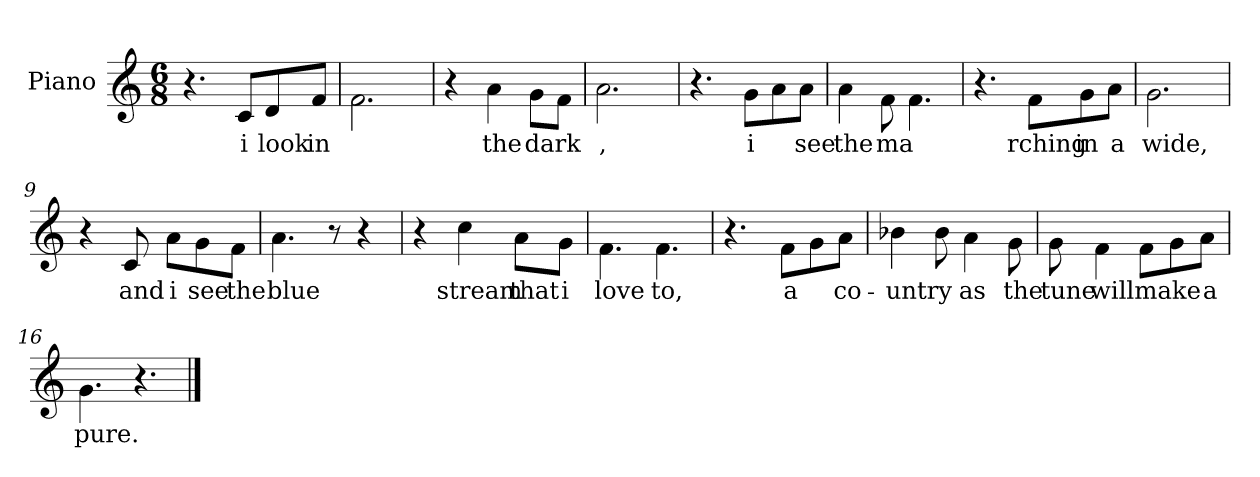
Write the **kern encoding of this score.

**kern	**text
*part1	*part1
*staff1	*staff1
*I"Piano	*
*I'Pno.	*
*clefG2	*
*k[]	*
*M6/8	*
=1	=1
4.r	.
8c/L	i
8d/	look
8f/J	in
=2	=2
2.f\	--
=3	=3
4r	.
4a\	the
8g\L	dark
8f\J	.
=4	=4
2.a\	-,
=5	=5
4.r	.
8g\L	i
8a\	--
8a\J	see
=6	=6
4a\	the
8f\	ma-
4.f\	--
=7	=7
4.r	.
8f\L	-rching
8g\	in
8a\J	a
=8	=8
2.g\	wide,
=9	=9
4r	.
8c/	and
8a\L	i
8g\	see
8f\J	the
=10	=10
4.a\	blue
8r	.
4r	.
=11	=11
4r	.
4cc\	stream
8a\L	that
8g\J	i
=12	=12
4.f\	love
4.f\	to,
=13	=13
4.r	.
8f\L	a
8g\	--
8a\J	co-
=14	=14
4b-X\	-untry
8b-\	--
4a\	as
8g\	the
=15	=15
8g\	tune
4f\	will
8f\L	make
8g\	--
8a\J	a
=16	=16
4.g\	pure.
4.r	.
==	==
*-	*-
